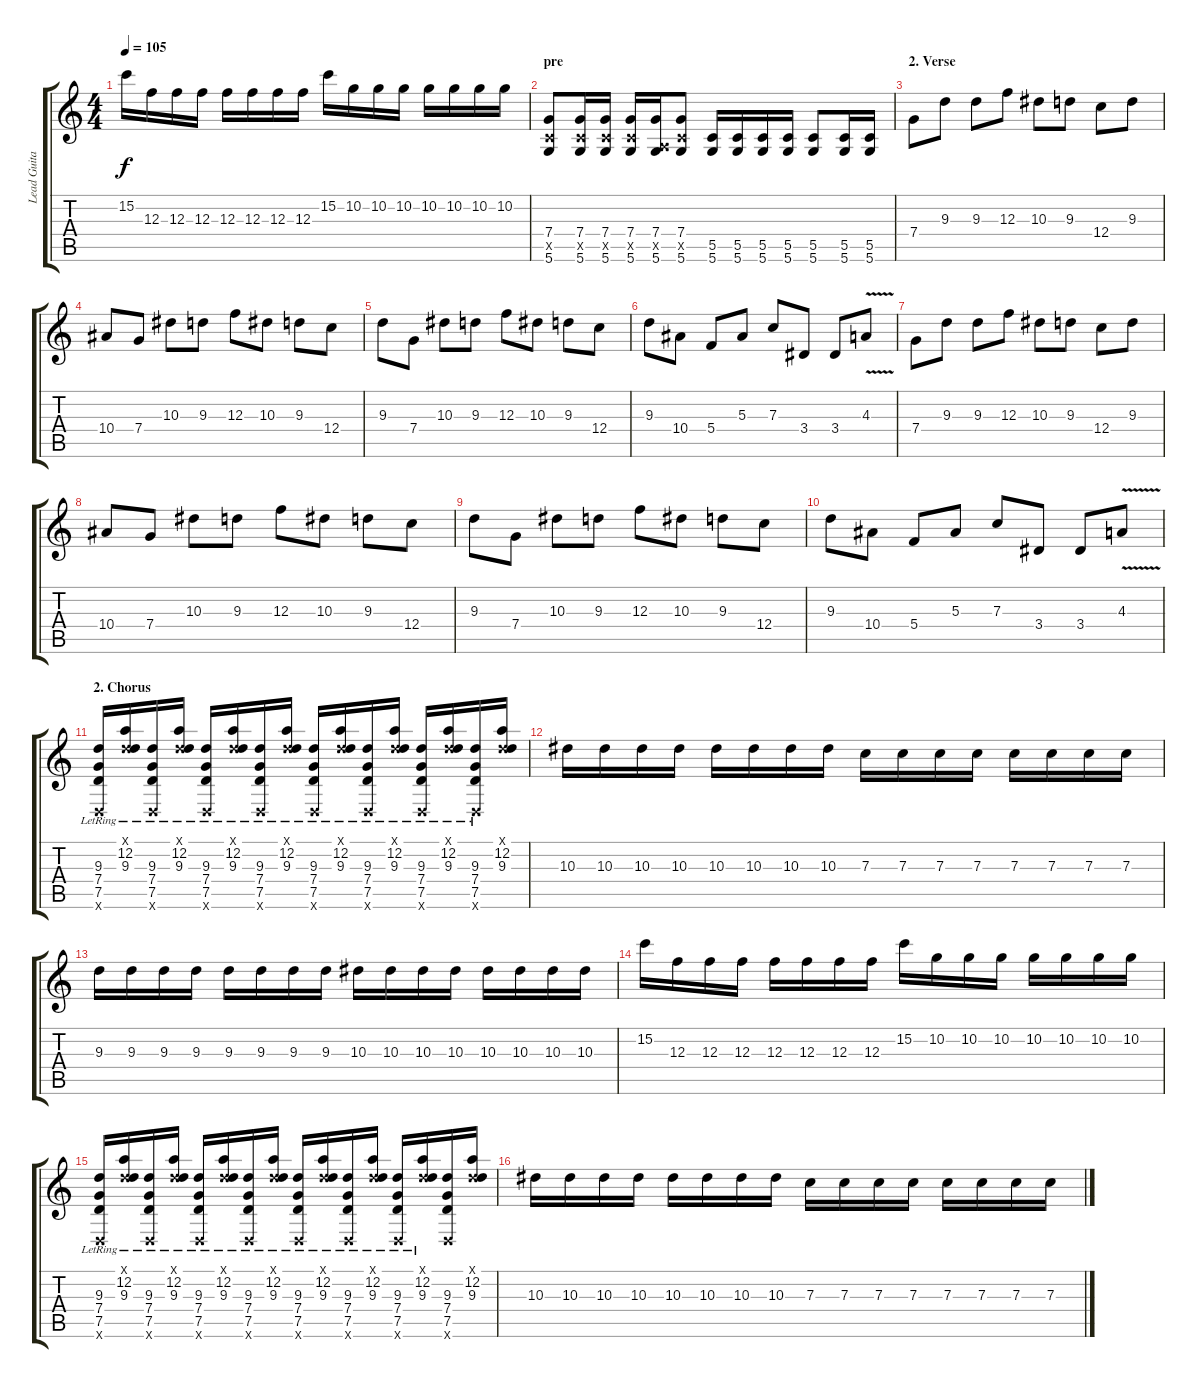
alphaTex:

\track ("Lead Guitar / K!m" "Lead Guita") {instrument distortionguitar}
\staff {score tabs}
\tuning (D4 A3 F3 C3 G2 D2) {hide}
\ts (4 4)
\tempo 105
\clef g2
\ks c
15.2.16{dy f} 12.3.16 12.3.16 12.3.16 12.3.16 12.3.16 12.3.16 12.3.16 15.2.16 10.2.16 10.2.16 10.2.16 10.2.16 10.2.16 10.2.16 10.2.16 |
\section ("" "pre")
(7.4 5.5{x} 5.6).8 (7.4 5.5{x} 5.6).16 (7.4 5.5{x} 5.6).16 (7.4 5.5{x} 5.6).16 (7.4 2.5{x} 5.6).16 (7.4 5.5{x} 5.6).8 (5.5 5.6).16 (5.5 5.6).16 (5.5 5.6).16 (5.5 5.6).16 (5.5 5.6).8 (5.5 5.6).16 (5.5 5.6).16 |
\section ("" "2. Verse")
7.4.8 9.3.8 9.3.8 12.3.8 10.3.8 9.3.8 12.4.8 9.3.8 |
10.4.8 7.4.8 10.3.8 9.3.8 12.3.8 10.3.8 9.3.8 12.4.8 |
9.3.8 7.4.8 10.3.8 9.3.8 12.3.8 10.3.8 9.3.8 12.4.8 |
9.3.8 10.4.8 5.4.8 5.3.8 7.3.8 3.4.8 3.4.8 4.3{v}.8 |
7.4.8 9.3.8 9.3.8 12.3.8 10.3.8 9.3.8 12.4.8 9.3.8 |
10.4.8 7.4.8 10.3.8 9.3.8 12.3.8 10.3.8 9.3.8 12.4.8 |
9.3.8 7.4.8 10.3.8 9.3.8 12.3.8 10.3.8 9.3.8 12.4.8 |
9.3.8 10.4.8 5.4.8 5.3.8 7.3.8 3.4.8 3.4.8 4.3{v}.8 |
\section ("" "2. Chorus")
(9.3 7.4{lr} 7.5{lr} 0.6{x}).16{volume 12} (0.1{x} 12.2{lr} 9.3).16 (9.3 7.4{lr} 7.5{lr} 0.6{x}).16 (0.1{x} 12.2{lr} 9.3).16 (9.3 7.4{lr} 7.5{lr} 0.6{x}).16 (0.1{x} 12.2{lr} 9.3).16 (9.3 7.4{lr} 7.5{lr} 0.6{x}).16 (0.1{x} 12.2{lr} 9.3).16 (9.3 7.4{lr} 7.5{lr} 0.6{x}).16 (0.1{x} 12.2{lr} 9.3).16 (9.3 7.4{lr} 7.5{lr} 0.6{x}).16 (0.1{x} 12.2{lr} 9.3).16 (9.3 7.4{lr} 7.5{lr} 0.6{x}).16 (0.1{x} 12.2{lr} 9.3).16 (9.3{lr} 7.4 7.5 0.6{x}).16 (0.1{x} 12.2 9.3).16 |
10.3.16{volume 14} 10.3.16 10.3.16 10.3.16 10.3.16 10.3.16 10.3.16 10.3.16 7.3.16 7.3.16 7.3.16 7.3.16 7.3.16 7.3.16 7.3.16 7.3.16 |
9.3.16 9.3.16 9.3.16 9.3.16 9.3.16 9.3.16 9.3.16 9.3.16 10.3.16 10.3.16 10.3.16 10.3.16 10.3.16 10.3.16 10.3.16 10.3.16 |
15.2.16 12.3.16 12.3.16 12.3.16 12.3.16 12.3.16 12.3.16 12.3.16 15.2.16 10.2.16 10.2.16 10.2.16 10.2.16 10.2.16 10.2.16 10.2.16 |
(9.3 7.4{lr} 7.5{lr} 0.6{x}).16{volume 12} (0.1{x} 12.2{lr} 9.3).16 (9.3 7.4{lr} 7.5{lr} 0.6{x}).16 (0.1{x} 12.2{lr} 9.3).16 (9.3 7.4{lr} 7.5{lr} 0.6{x}).16 (0.1{x} 12.2{lr} 9.3).16 (9.3 7.4{lr} 7.5{lr} 0.6{x}).16 (0.1{x} 12.2{lr} 9.3).16 (9.3 7.4{lr} 7.5{lr} 0.6{x}).16 (0.1{x} 12.2{lr} 9.3).16 (9.3 7.4{lr} 7.5{lr} 0.6{x}).16 (0.1{x} 12.2{lr} 9.3).16 (9.3 7.4{lr} 7.5{lr} 0.6{x}).16 (0.1{x} 12.2{lr} 9.3).16 (9.3 7.4 7.5 0.6{x}).16 (0.1{x} 12.2 9.3).16 |
10.3.16{volume 14} 10.3.16 10.3.16 10.3.16 10.3.16 10.3.16 10.3.16 10.3.16 7.3.16 7.3.16 7.3.16 7.3.16 7.3.16 7.3.16 7.3.16 7.3.16
